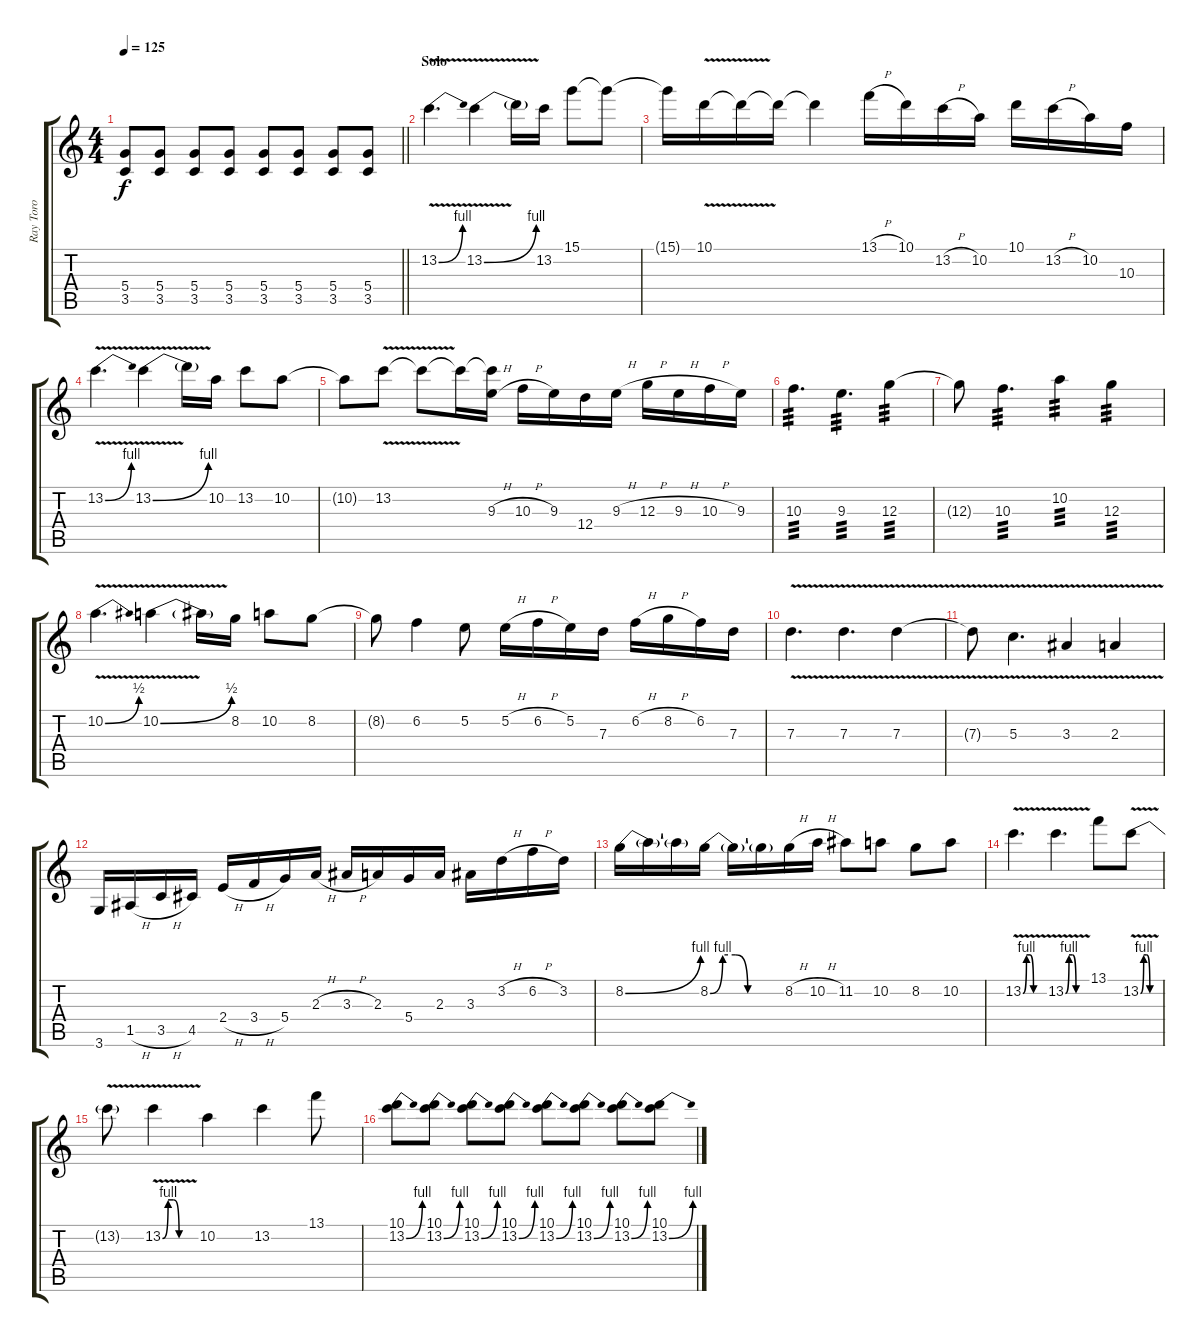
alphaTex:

\track ("Ray Toro" "Ray Toro") {instrument overdrivenguitar}
\staff {score tabs}
\tuning (E4 B3 G3 D3 A2 E2) {hide}
\ts (4 4)
\tempo 125
\clef g2
\barLineRight lightlight
\ks c
(5.4 3.5).8{dy f} (5.4 3.5).8 (5.4 3.5).8 (5.4 3.5).8 (5.4 3.5).8 (5.4 3.5).8 (5.4 3.5).8 (5.4 3.5).8 |
\section ("" "Solo")
13.2{be (bend 0 0 60 4) v}.4{d} 13.2{be (bend 0 0 60 4) v}.4 13.2{t}.16 13.2.16 15.1.8 15.1{t}.8 |
15.1{t}.16 10.1{v}.16 10.1{t}.16 10.1{t}.16 10.1{t}.4 13.1{h}.16 10.1.16 13.2{h}.16 10.2.16 10.1.16 13.2{h}.16 10.2.16 10.3.16 |
13.2{be (bend 0 0 60 4) v}.4{d} 13.2{be (bend 0 0 60 4) v}.4 13.2{t}.16 10.2.16 13.2.8 10.2.8 |
10.2{t}.8 13.2{v}.8 13.2{t}.8 13.2{t}.16 (13.2{t} 9.3{h}).16 10.3{h}.16 9.3.16 12.4.16 9.3{h}.16 12.3{h}.16 9.3{h}.16 10.3{h}.16 9.3.16 |
10.3.4{d tp 3} 9.3.4{d tp 3} 12.3.4{tp 3} |
12.3{t}.8 10.3.4{d tp 3} 10.2.4{tp 3} 12.3.4{tp 3} |
10.2{be (bend 0 0 60 2) v}.4{d} 10.2{be (bend 0 0 60 2) v}.4 10.2{t}.16 8.2.16 10.2.8 8.2.8 |
8.2{t}.8 6.2.4 5.2.8 5.2{h}.16 6.2{h}.16 5.2.16 7.3.16 6.2{h}.16 8.2{h}.16 6.2.16 7.3.16 |
7.3{v}.4{d} 7.3{v}.4{d} 7.3{v}.4 |
7.3{t}.8 5.3{v}.4{d} 3.3{v}.4 2.3{v}.4 |
3.6.16 1.5{h}.16 3.5{h}.16 4.5.16 2.4{h}.16 3.4{h}.16 5.4.16 2.3{h}.16 3.3{h}.16 2.3.16 5.4.16 2.3.16 3.3.16 3.2{h}.16 6.2{h}.16 3.2.16 |
8.2{be (bend 0 0 60 4)}.16 8.2{t}.16 8.2{t}.16 8.2{be (custom 0 0 10 4 20 4 30 0 60 0)}.16 8.2{t}.16 8.2{t}.16 8.2{h}.16 10.2{h}.16 11.2.8 10.2.8 8.2.8 10.2.8 |
13.2{be (custom 0 0 10 4 20 4 30 0 60 0) v}.4{d} 13.2{be (custom 0 0 10 4 20 4 30 0 60 0) v}.4{d} 13.1.8 13.2{be (custom 0 0 10 4 20 4 30 0 60 0) v}.8 |
13.2{t}.8 13.2{be (custom 0 0 10 4 20 4 30 0 60 0) v}.4 10.2.4 13.2.4 13.1.8 |
(10.1 13.2{be (bend 0 0 60 4)}).8 (10.1 13.2{be (bend 0 0 60 4)}).8 (10.1 13.2{be (bend 0 0 60 4)}).8 (10.1 13.2{be (bend 0 0 60 4)}).8 (10.1 13.2{be (bend 0 0 60 4)}).8 (10.1 13.2{be (bend 0 0 60 4)}).8 (10.1 13.2{be (bend 0 0 60 4)}).8 (10.1 13.2{be (bend 0 0 60 4)}).8
